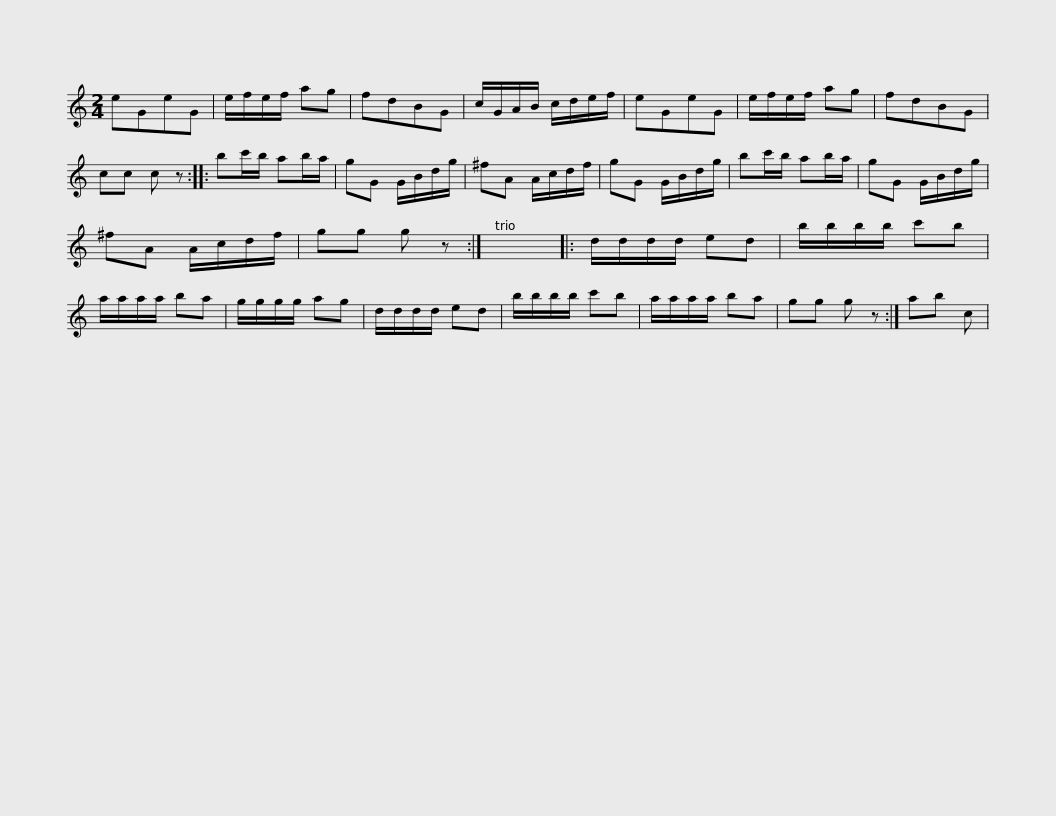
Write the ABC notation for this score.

X:1
L:1/8
M:2/4
I:linebreak $
K:C
V:1 treble
V:1
 eGeG | e/f/e/f/ ag | fdBG | c/G/A/B/ c/d/e/f/ | eGeG | %5
 e/f/e/f/ ag | fdBG | cc c z ::$ bc'/b/ ab/a/ | gG G/B/d/g/ | %10
 ^fA A/c/d/f/ | gG G/B/d/g/ | bc'/b/ ab/a/ | gG G/B/d/g/ | ^fA A/c/d/f/ |$ %15
 gg g z :| x4 |: d/d/d/d/ ed | b/b/b/b/ c'b | a/a/a/a/ ba | %20
 g/g/g/g/ ag | d/d/d/d/ ed |$ b/b/b/b/ c'b | a/a/a/a/ ba | gg g z :| %25
 ab c | %26
